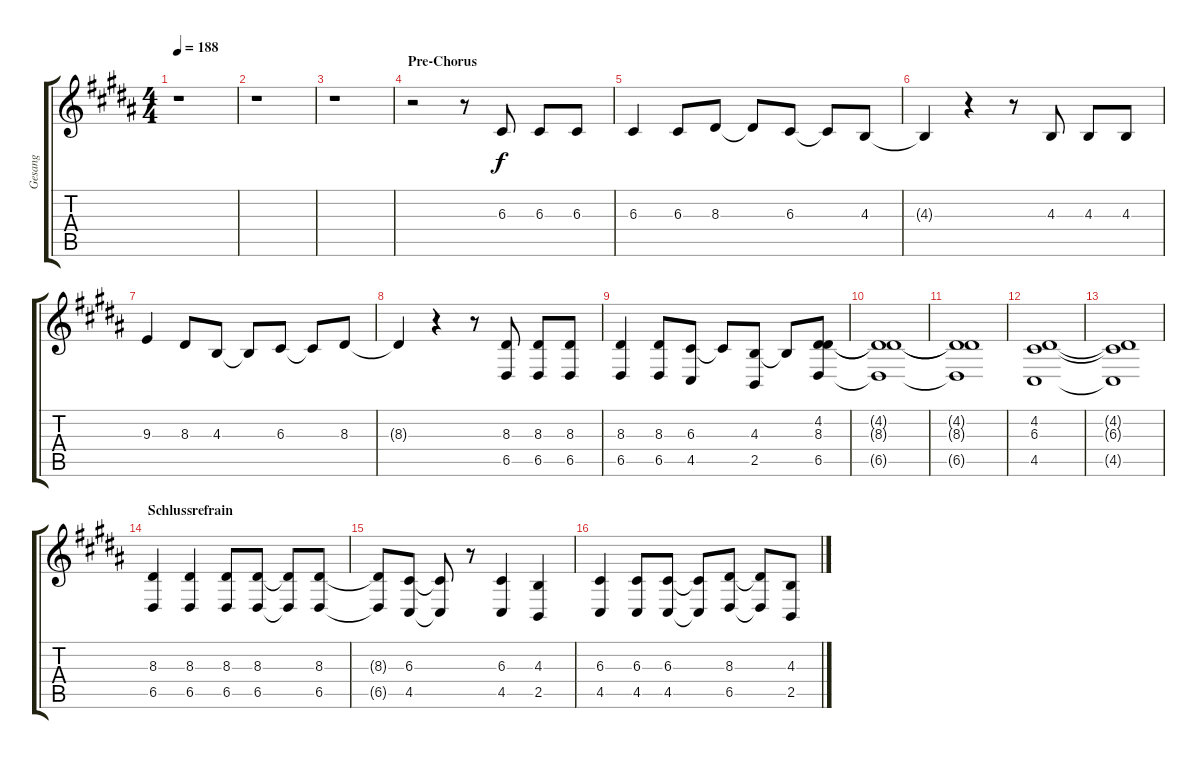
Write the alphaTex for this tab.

\track ("Gesang" "Gesang") {instrument tenorsax}
\staff {score tabs}
\tuning (E4 B3 G3 D3 A2 E2) {hide}
\ts (4 4)
\tempo 188
\clef g2
\ks b
r.1{dy f} |
r.1 |
r.1 |
\section ("" "Pre-Chorus")
r.2 r.8 6.3.8 6.3.8 6.3.8 |
6.3.4 6.3.8 8.3.8 8.3{t}.8 6.3.8 6.3{t}.8 4.3.8 |
4.3{t}.4 r.4 r.8 4.3.8 4.3.8 4.3.8 |
9.3.4 8.3.8 4.3.8 4.3{t}.8 6.3.8 6.3{t}.8 8.3.8 |
8.3{t}.4 r.4 r.8 (8.3 6.5).8 (8.3 6.5).8 (8.3 6.5).8 |
(8.3 6.5).4 (8.3 6.5).8 (6.3 4.5).8 6.3{t}.8 (4.3 2.5).8 4.3{t}.8 (4.2 8.3 6.5).8 |
(4.2{t} 8.3{t} 6.5{t}).1 |
(4.2{t} 8.3{t} 6.5{t}).1 |
(4.2 6.3 4.5).1 |
(4.2{t} 6.3{t} 4.5{t}).1 |
\section ("" "Schlussrefrain")
(8.3 6.5).4 (8.3 6.5).4 (8.3 6.5).8 (8.3 6.5).8 (8.3{t} 6.5{t}).8 (8.3 6.5).8 |
(8.3{t} 6.5{t}).8 (6.3 4.5).8 (6.3{t} 4.5{t}).8 r.8 (6.3 4.5).4 (4.3 2.5).4 |
(6.3 4.5).4 (6.3 4.5).8 (6.3 4.5).8 (6.3{t} 4.5{t}).8 (8.3 6.5).8 (8.3{t} 6.5{t}).8 (4.3 2.5).8
